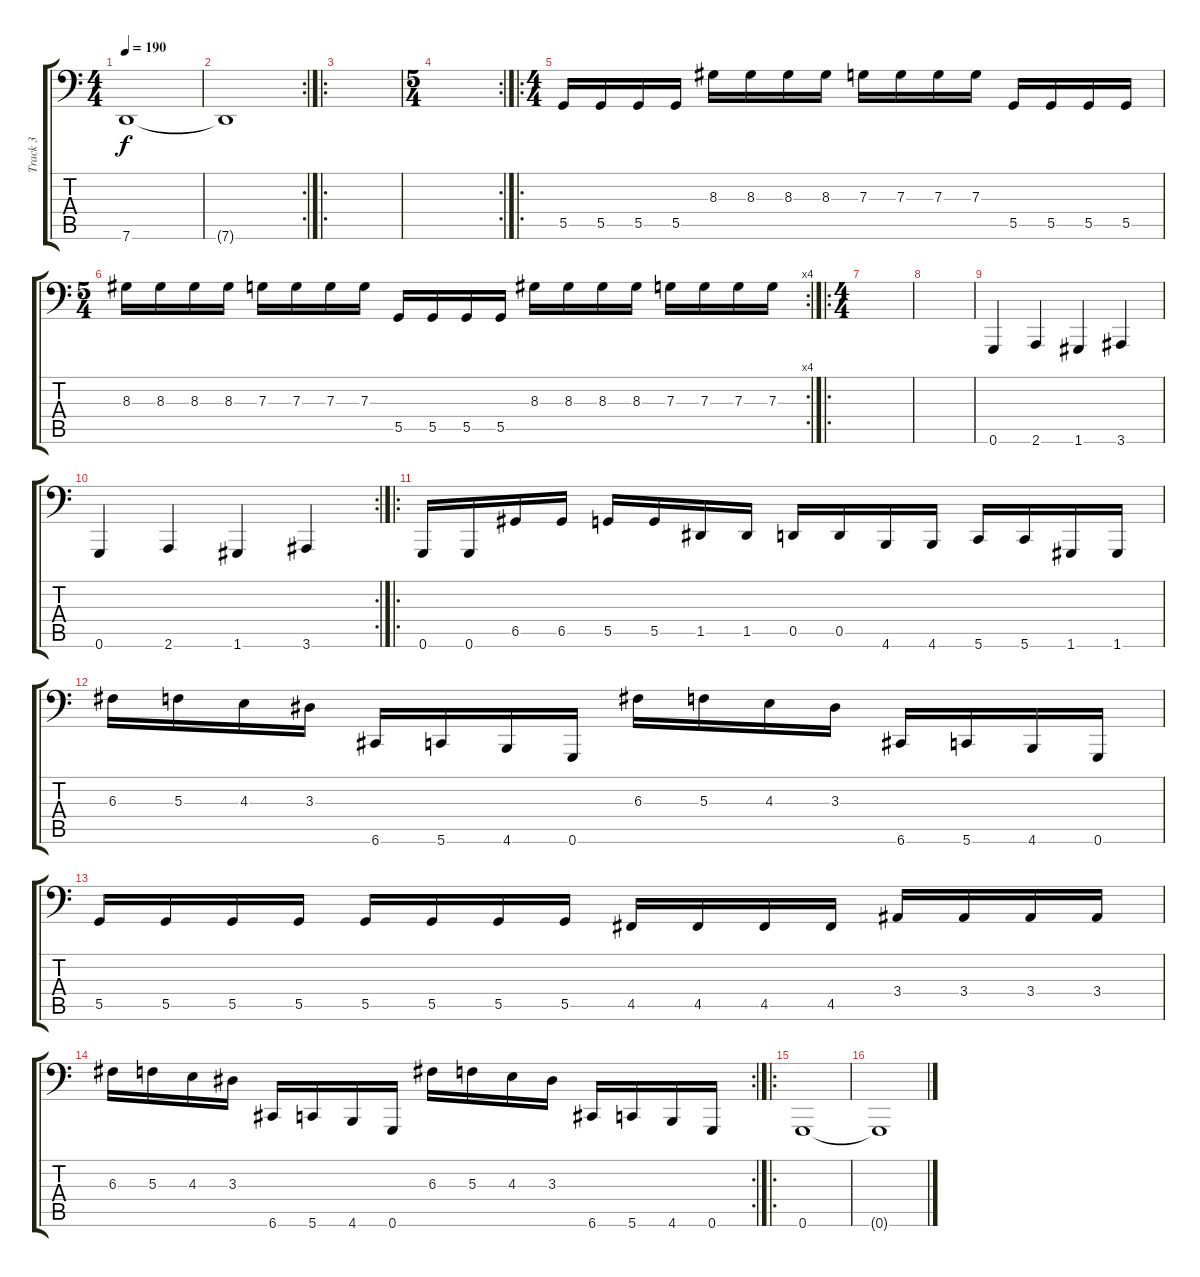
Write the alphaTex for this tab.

\track ("Track 3" "Track 3") {instrument electricbasspick}
\staff {score tabs}
\tuning (A2 E2 C2 G1 D1 G0) {hide}
\ts (4 4)
\tempo 190
\clef f4
\ks c
7.6.1{dy f} |
\rc 2
7.6{t}.1 |
\ro
|
\rc 2
\ts (5 4)
|
\ro
\ts (4 4)
5.5.16 5.5.16 5.5.16 5.5.16 8.3.16 8.3.16 8.3.16 8.3.16 7.3.16 7.3.16 7.3.16 7.3.16 5.5.16 5.5.16 5.5.16 5.5.16 |
\rc 4
\ts (5 4)
8.3.16 8.3.16 8.3.16 8.3.16 7.3.16 7.3.16 7.3.16 7.3.16 5.5.16 5.5.16 5.5.16 5.5.16 8.3.16 8.3.16 8.3.16 8.3.16 7.3.16 7.3.16 7.3.16 7.3.16 |
\ro
\ts (4 4)
|
|
0.6.4 2.6.4 1.6.4 3.6.4 |
\rc 2
0.6.4 2.6.4 1.6.4 3.6.4 |
\ro
0.6.16 0.6.16 6.5.16 6.5.16 5.5.16 5.5.16 1.5.16 1.5.16 0.5.16 0.5.16 4.6.16 4.6.16 5.6.16 5.6.16 1.6.16 1.6.16 |
6.3.16 5.3.16 4.3.16 3.3.16 6.6.16 5.6.16 4.6.16 0.6.16 6.3.16 5.3.16 4.3.16 3.3.16 6.6.16 5.6.16 4.6.16 0.6.16 |
5.5.16 5.5.16 5.5.16 5.5.16 5.5.16 5.5.16 5.5.16 5.5.16 4.5.16 4.5.16 4.5.16 4.5.16 3.4.16 3.4.16 3.4.16 3.4.16 |
\rc 2
6.3.16 5.3.16 4.3.16 3.3.16 6.6.16 5.6.16 4.6.16 0.6.16 6.3.16 5.3.16 4.3.16 3.3.16 6.6.16 5.6.16 4.6.16 0.6.16 |
\ro
0.6.1 |
0.6{t}.1
